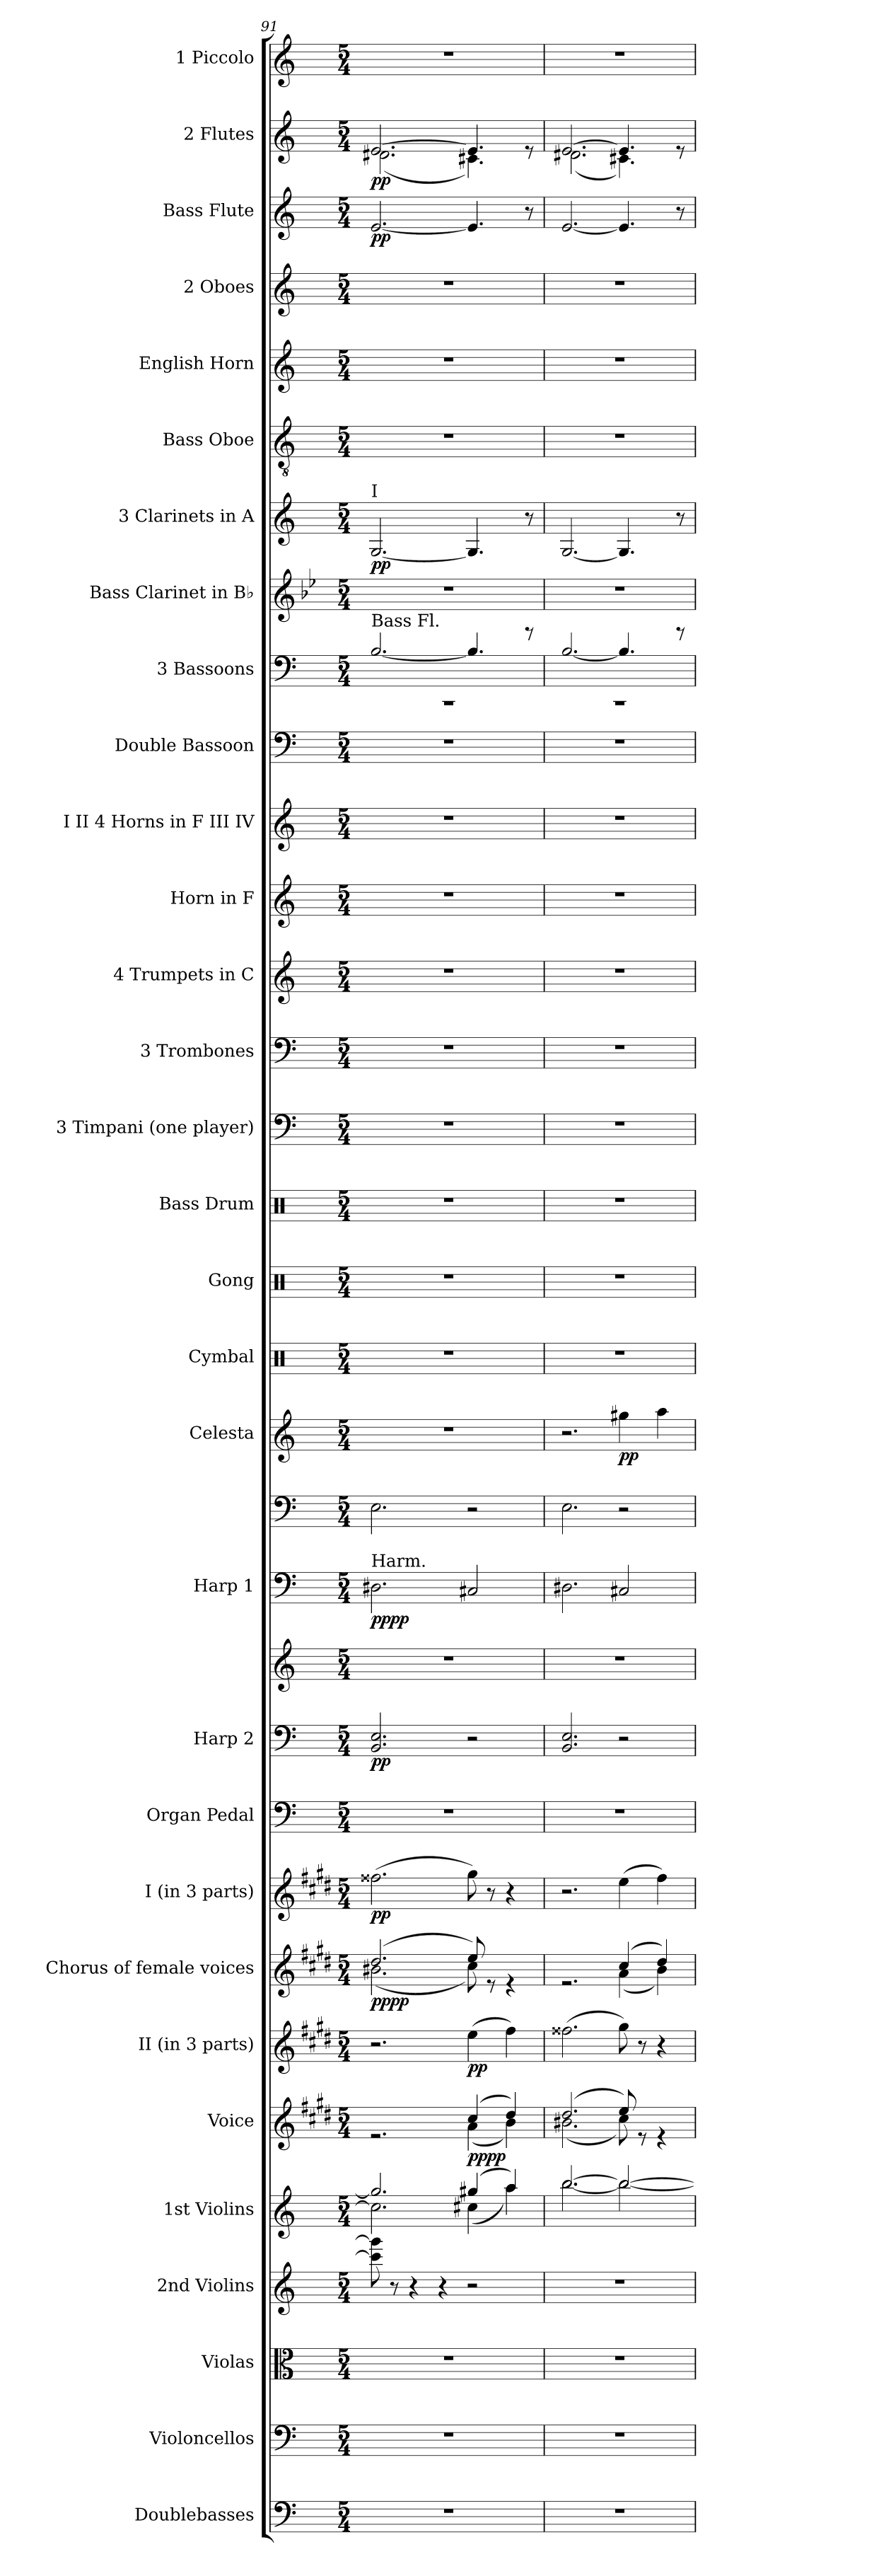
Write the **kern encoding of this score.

**kern	**kern	**kern	**kern	**kern	**kern	**dynam	**kern	**dynam	**kern	**dynam	**kern	**dynam	**kern	**kern	**kern	**dynam	**kern	**kern	**dynam	**kern	**dynam	**kern	**kern	**kern	**kern	**kern	**kern	**kern	**kern	**kern	**kern	**kern	**kern	**dynam	**kern	**kern	**kern	**kern	**dynam	**kern	**dynam	**kern
*part31	*part30	*part29	*part28	*part27	*part26	*part26	*part25	*part25	*part24	*part24	*part23	*part23	*part22	*part21	*part21	*part21	*part20	*part20	*part20	*part19	*part19	*part18	*part17	*part16	*part15	*part14	*part13	*part12	*part11	*part10	*part9	*part8	*part7	*part7	*part6	*part5	*part4	*part3	*part3	*part2	*part2	*part1
*staff33	*staff32	*staff31	*staff30	*staff29	*staff28	*staff28	*staff27	*staff27	*staff26	*staff26	*staff25	*staff25	*staff24	*staff23	*staff22	*staff22/23	*staff21	*staff20	*staff20/21	*staff19	*staff19	*staff18	*staff17	*staff16	*staff15	*staff14	*staff13	*staff12	*staff11	*staff10	*staff9	*staff8	*staff7	*staff7	*staff6	*staff5	*staff4	*staff3	*staff3	*staff2	*staff2	*staff1
*I"Doublebasses	*I"Violoncellos	*I"Violas	*I"2nd Violins	*I"1st Violins	*I"Voice	*	*I"II (in 3 parts)	*	*I"Chorus of female voices	*	*I"I (in 3 parts)	*	*I"Organ Pedal	*I"Harp 2	*	*	*I"Harp 1	*	*	*I"Celesta	*	*I"Cymbal	*I"Gong	*I"Bass Drum	*I"3 Timpani (one player)	*I"3 Trombones	*I"4 Trumpets in C	*I"Horn in F	*I"I  II 4 Horns in F                 III  IV	*I"Double Bassoon	*I"3 Bassoons	*I"Bass Clarinet in B♭	*I"3 Clarinets in A	*	*I"Bass Oboe	*I"English Horn	*I"2 Oboes	*I"Bass Flute	*	*I"2 Flutes	*	*I"1 Piccolo
*I'Db.	*I'Vc.	*I'Vas.	*	*I'Vns.	*	*	*	*	*I'Ch	*	*	*	*I'Org. Ped.	*	*	*	*	*	*	*I'Cel.	*	*I'Cym.	*I'Go.	*I'B. Dr.	*I'Timp.	*I'Trb.	*I'Trp.	*I'Hn	*I'Hrn.	*I'Dbn.	*I'Bn.	*I'Bcl.	*I'Cl.	*	*I'Bass Ob.	*I'E. H.	*I'Ob.	*I'Bass Fl.	*	*I'Fl.	*	*I'Picc.
*clefF4	*clefF4	*clefC3	*clefG2	*clefG2	*clefG2	*	*clefG2	*	*clefG2	*	*clefG2	*	*clefF4	*clefF4	*clefG2	*	*clefF4	*clefF4	*	*clefG2	*	*clefX	*clefX	*clefX	*clefF4	*clefF4	*clefG2	*clefG2	*clefG2	*clefF4	*clefF4	*clefG2	*clefG2	*	*clefGv2	*clefG2	*clefG2	*clefG2	*	*clefG2	*	*clefG2
*ITrd7c12	*	*	*	*	*	*	*	*	*	*	*	*	*	*	*	*	*	*	*	*ITrd-7c-12	*	*	*	*	*	*	*	*ITrd4c7	*ITrd4c7	*ITrd7c12	*	*ITrd8c14	*ITrd2c3	*	*	*ITrd4c7	*	*ITrd3c5	*	*	*	*ITrd-7c-12
*k[]	*k[]	*k[]	*k[]	*k[]	*k[f#c#g#d#]	*	*k[f#c#g#d#]	*	*k[f#c#g#d#]	*	*k[f#c#g#d#]	*	*k[]	*k[]	*k[]	*	*k[]	*k[]	*	*k[]	*	*k[]	*k[]	*k[]	*k[]	*k[]	*k[]	*k[b-]	*k[b-]	*k[]	*k[]	*k[b-e-]	*k[f#c#g#]	*	*k[]	*k[b-]	*k[]	*k[f#]	*	*k[]	*	*k[]
*M5/4	*M5/4	*M5/4	*M5/4	*M5/4	*M5/4	*	*M5/4	*	*M5/4	*	*M5/4	*	*M5/4	*M5/4	*M5/4	*	*M5/4	*M5/4	*	*M5/4	*	*M5/4	*M5/4	*M5/4	*M5/4	*M5/4	*M5/4	*M5/4	*M5/4	*M5/4	*M5/4	*M5/4	*M5/4	*	*M5/4	*M5/4	*M5/4	*M5/4	*	*M5/4	*	*M5/4
=91	=91	=91	=91	=91	=91	=91	=91	=91	=91	=91	=91	=91	=91	=91	=91	=91	=91	=91	=91	=91	=91	=91	=91	=91	=91	=91	=91	=91	=91	=91	=91	=91	=91	=91	=91	=91	=91	=91	=91	=91	=91	=91
*	*	*	*	*^	*^	*	*	*	*^	*	*	*	*	*	*	*	*	*	*	*	*	*	*	*	*	*	*	*	*	*	*^	*	*	*	*	*	*	*	*	*^	*	*
!	!	!	!	!	!	!	!	!	!	!	!	!	!	!	!	!	!	!	!	!	!	!	!	!	!	!	!	!	!	!	!	!	!	!	!	!	!LO:TX:a:t=I	!	!	!	!	!	!	!	!	!	!
!	!	!	!	!	!	!	!	!	!	!	!	!	!	!	!	!	!	!	!	!	!	!	!	!	!	!	!	!	!	!	!	!	!	!LO:TX:a:t=Bass Fl.	!	!	!	!	!	!	!	!	!	!	!	!	!
!	!	!	!	!	!	!	!	!	!	!	!	!	!	!	!	!	!	!	!	!LO:TX:a:t=Harm.	!	!	!	!	!	!	!	!	!	!	!	!	!	!	!	!	!	!	!	!	!	!	!	!	!	!	!
!	!	!	!	!	!	!	!	!	!	!	!	!	!LO:DY:b	!	!	!	!	!	!	!	!	!	!	!	!	!	!	!	!	!	!	!	!	!	!	!	!	!	!	!	!	!	!	!	!	!	!
!	!	!	!	!	!	!	!	!	!	!	!	!	!LO:DY:n=1:b	!	!LO:DY:b	!	!	!	!LO:DY:b=2	!	!	!LO:DY:b=2	!	!	!	!	!	!	!	!	!	!	!	!	!	!	!	!	!	!	!	!	!	!	!	!	!
!	!	!	!	!	!	!	!	!	!	!	!	!	!	!	!	!	!	!	!	!	!	!LO:DY:n=1:b	!	!	!	!	!	!	!	!	!	!	!	!	!	!	!	!LO:DY:b	!	!	!	!	!LO:DY:b	!	!	!LO:DY:b	!
4%5r	4%5r	4%5r	8ccc\] 8ggg\]	2.gg/]	2.cc\]	2.re	2.ryy	.	2.r	.	(2.dd#/	(2.b#X\	pp pp	(2.ff##X\	pp	4%5r	2.BB/ 2.E/	4%5r	pp	2.D#X\	2.E\	pp pp	4%5r	.	4%5r	4%5r	4%5r	4%5r	4%5r	4%5r	4%5r	4%5r	4%5r	4%5rCC	[2.B!/	4%5r	[2.E/	pp	4%5r	4%5r	4%5r	[2.B/	pp	[2.e/	(2.d#X\	pp	4%5r
.	.	.	8r	.	.	.	.	.	.	.	.	.	.	.	.	.	.	.	.	.	.	.	.	.	.	.	.	.	.	.	.	.	.	.	.	.	.	.	.	.	.	.	.	.	.	.	.
.	.	.	4r	.	.	.	.	.	.	.	.	.	.	.	.	.	.	.	.	.	.	.	.	.	.	.	.	.	.	.	.	.	.	.	.	.	.	.	.	.	.	.	.	.	.	.	.
.	.	.	4r	.	.	.	.	.	.	.	.	.	.	.	.	.	.	.	.	.	.	.	.	.	.	.	.	.	.	.	.	.	.	.	.	.	.	.	.	.	.	.	.	.	.	.	.
!	!	!	!	!	!	!	!	!LO:DY:b	!	!	!	!	!	!	!	!	!	!	!	!	!	!	!	!	!	!	!	!	!	!	!	!	!	!	!	!	!	!	!	!	!	!	!	!	!	!	!
!	!	!	!	!	!	!	!	!LO:DY:n=1:b	!	!LO:DY:b	!	!	!	!	!	!	!	!	!	!	!	!	!	!	!	!	!	!	!	!	!	!	!	!	!	!	!	!	!	!	!	!	!	!	!	!	!
.	.	.	2r	(4gg#X/	(4cc#X\	(4cc#/	(4a\	pp pp	(4ee\	pp	8ee/)	8cc#\)	.	8gg#\)	.	.	2r	.	.	2C#X/	2r	.	.	.	.	.	.	.	.	.	.	.	.	.	4.B!/]	.	4.E/]	.	.	.	.	4.B/]	.	4.e/]	4.c#X\)	.	.
.	.	.	.	.	.	.	.	.	.	.	8re	4.ryy	.	8r	.	.	.	.	.	.	.	.	.	.	.	.	.	.	.	.	.	.	.	.	.	.	.	.	.	.	.	.	.	.	.	.	.
.	.	.	.	4aa/)	4aa\)	4dd#/)	4b\)	.	4ff#\)	.	4re	.	.	4r	.	.	.	.	.	.	.	.	.	.	.	.	.	.	.	.	.	.	.	.	.	.	.	.	.	.	.	.	.	.	.	.	.
.	.	.	.	.	.	.	.	.	.	.	.	.	.	.	.	.	.	.	.	.	.	.	.	.	.	.	.	.	.	.	.	.	.	.	8rg	.	8r	.	.	.	.	8r	.	8re	8ryy	.	.
=92	=92	=92	=92	=92	=92	=92	=92	=92	=92	=92	=92	=92	=92	=92	=92	=92	=92	=92	=92	=92	=92	=92	=92	=92	=92	=92	=92	=92	=92	=92	=92	=92	=92	=92	=92	=92	=92	=92	=92	=92	=92	=92	=92	=92	=92	=92	=92
4%5r	4%5r	4%5r	4%5r	[2.bb/	[2.bb\	(2.dd#/	(2.b#X\	.	(2.ff##X\	.	2.re	2.ryy	.	2.r	.	4%5r	2.BB/ 2.E/	4%5r	.	2.D#X\	2.E\	.	2.r	.	4%5r	4%5r	4%5r	4%5r	4%5r	4%5r	4%5r	4%5r	4%5r	4%5rCC	[2.B!/	4%5r	[2.E/	.	4%5r	4%5r	4%5r	[2.B/	.	[2.e/	(2.d#X\	.	4%5r
!	!	!	!	!	!	!	!	!	!	!	!	!	!	!	!	!	!	!	!	!	!	!	!	!LO:DY:b	!	!	!	!	!	!	!	!	!	!	!	!	!	!	!	!	!	!	!	!	!	!	!
.	.	.	.	2bb/_	2bb\_	8ee/)	8cc#\)	.	8gg#\)	.	(4cc#/	(4a\	.	(4ee\	.	.	2r	.	.	2C#X/	2r	.	4ggg#X\	pp	.	.	.	.	.	.	.	.	.	.	4.B!/]	.	4.E/]	.	.	.	.	4.B/]	.	4.e/]	4.c#X\)	.	.
.	.	.	.	.	.	8re	4.ryy	.	8r	.	.	.	.	.	.	.	.	.	.	.	.	.	.	.	.	.	.	.	.	.	.	.	.	.	.	.	.	.	.	.	.	.	.	.	.	.	.
.	.	.	.	.	.	4re	.	.	4r	.	4dd#/)	4b\)	.	4ff#\)	.	.	.	.	.	.	.	.	4aaa\	.	.	.	.	.	.	.	.	.	.	.	.	.	.	.	.	.	.	.	.	.	.	.	.
.	.	.	.	.	.	.	.	.	.	.	.	.	.	.	.	.	.	.	.	.	.	.	.	.	.	.	.	.	.	.	.	.	.	.	8rg	.	8r	.	.	.	.	8r	.	8re	8ryy	.	.
*	*	*	*	*v	*v	*	*	*	*	*	*v	*v	*	*	*	*	*	*	*	*	*	*	*	*	*	*	*	*	*	*	*	*	*	*v	*v	*	*	*	*	*	*	*	*	*v	*v	*	*
*	*	*	*	*	*v	*v	*	*	*	*	*	*	*	*	*	*	*	*	*	*	*	*	*	*	*	*	*	*	*	*	*	*	*	*	*	*	*	*	*	*	*	*	*
=	=	=	=	=	=	=	=	=	=	=	=	=	=	=	=	=	=	=	=	=	=	=	=	=	=	=	=	=	=	=	=	=	=	=	=	=	=	=	=	=	=	=
*-	*-	*-	*-	*-	*-	*-	*-	*-	*-	*-	*-	*-	*-	*-	*-	*-	*-	*-	*-	*-	*-	*-	*-	*-	*-	*-	*-	*-	*-	*-	*-	*-	*-	*-	*-	*-	*-	*-	*-	*-	*-	*-
